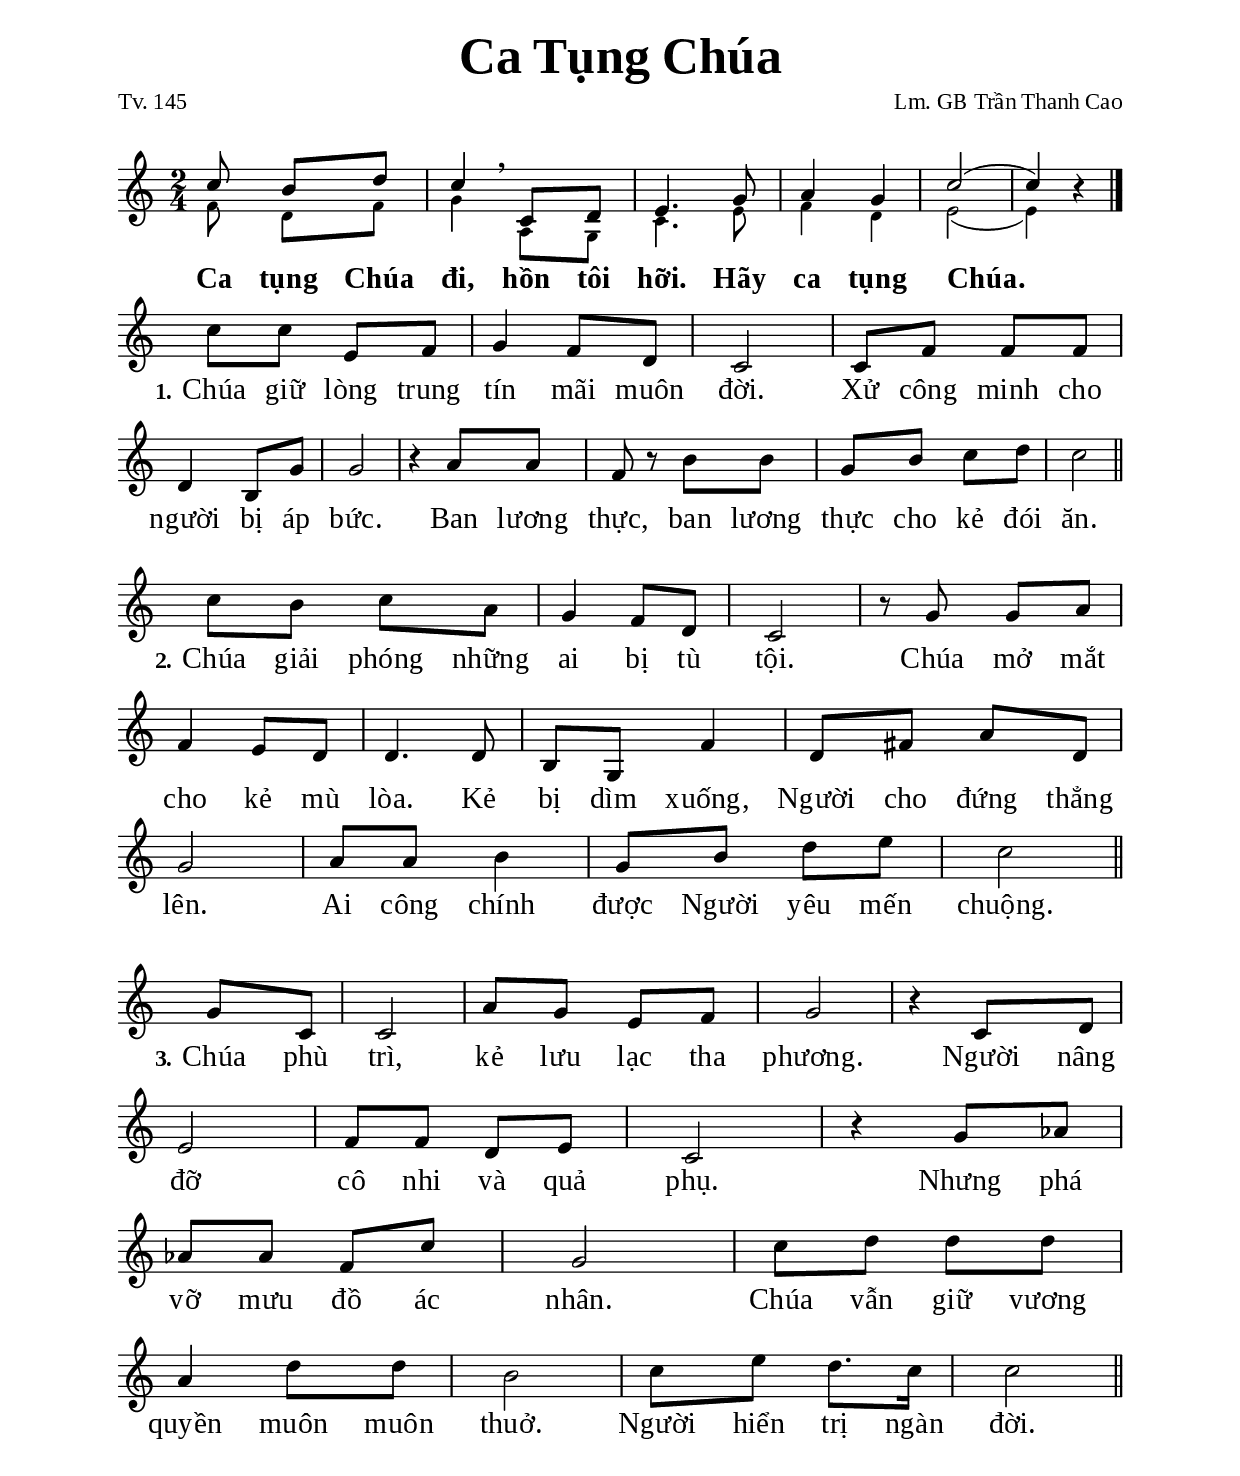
% Cài đặt chung
\version "2.22.1"
\include "english.ly"

\header {
  title = \markup { \fontsize #3 "Ca Tụng Chúa" }
  poet = "Tv. 145"
  composer = "Lm. GB Trần Thanh Cao"
  arranger = " "
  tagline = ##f
}

\paper {
  #(set-paper-size "a4")
  top-margin = 10\mm
  bottom-margin = 10\mm
  left-margin = 20\mm
  right-margin = 20\mm
  indent = #0
  #(define fonts
    (make-pango-font-tree
      "Liberation Serif"
      "Liberation Serif"
      "Liberation Serif"
      (/ 20 20)))
  page-count = #1
}

% Nhạc điệp khúc
nhacDiepKhucSop = \relative c'' {
  \partial 4. c8 b d |
  c4 \breathe c,8 d |
  e4. g8 |
  a4 g |
  c2 ( |
  c4) r \bar "|."
}

nhacDiepKhucBass = \relative c' {
  \partial 4. f8 d f |
  g4 a,8 g |
  c4. e8 |
  f4 d |
  e2 ( |
  e4) r
}

% Nhạc phiên khúc
nhacPhienKhucMot = \relative c'' {
  c8 c e, f |
  g4 f8 d |
  c2 |
  c8 f f f |
  d4 b8 g' |
  g2 |
  r4 a8 a |
  f r b b |
  g b c d |
  c2 \bar "||"
}

nhacPhienKhucHai = \relative c'' {
  c8 b c a |
  g4 f8 d |
  c2 |
  r8 g' g a |
  f4 e8 d |
  d4. d8 |
  b g f'4 |
  d8 fs a d, |
  g2 |
  a8 a b4 |
  g8 b d e |
  c2 \bar "||"
}

nhacPhienKhucBa = \relative c'' {
  \partial 4 g8 c, |
  c2 |
  a'8 g e f |
  g2 |
  r4 c,8 d |
  e2 |
  f8 f d e |
  c2 |
  r4 g'8 af |
  af af f c' |
  g2 |
  c8 d d d |
  a4 d8 d |
  b2 |
  c8 e d8. c16 |
  c2 \bar "||"
}

% Lời điệp khúc
loiDiepKhuc = \lyricmode {
  Ca tụng Chúa đi, hồn tôi hỡi.
  Hãy ca tụng Chúa.
}

% Lời phiên khúc
loiPhienKhucMot = \lyricmode {
  \set stanza = #"1."
  Chúa giữ lòng trung tín mãi muôn đời.
  Xử công minh cho người bị áp bức.
  Ban lương thực, ban lương thực cho kẻ đói ăn.
}

loiPhienKhucHai = \lyricmode {
  \set stanza = #"2."
  Chúa giải phóng những ai bị tù tội.
  Chúa mở mắt cho kẻ mù lòa.
  Kẻ bị dìm xuống, Người cho đứng thẳng lên.
  Ai công chính được Người yêu mến chuộng.
}

loiPhienKhucBa = \lyricmode {
  \set stanza = #"3."
  Chúa phù trì, kẻ lưu lạc tha phương.
  Người nâng đỡ cô nhi và quả phụ.
  Nhưng phá vỡ mưu đồ ác nhân.
  Chúa vẫn giữ vương quyền muôn muôn thuở.
  Người hiển trị ngàn đời.
}

% Dàn trang
\score {
  \new ChoirStaff <<
    \new Staff = diepKhuc \with {
        \consists "Merge_rests_engraver"
        %\magnifyStaff #(magstep +1)
      }
      <<
      \new Voice = beSop {
        \voiceOne \key c \major \time 2/4 \nhacDiepKhucSop
      }
      \new Voice = beBas {
        \override NoteHead.font-size = #-2
        \voiceTwo \key c \major \time 2/4 \nhacDiepKhucBass
      }
    >>
    \new Lyrics \lyricsto beSop \loiDiepKhuc
  >>
  \layout {
    ragged-last = ##f
    \override Lyrics.LyricText.font-series = #'bold
    \override Lyrics.LyricText.font-size = #+2.5
    \override Lyrics.LyricSpace.minimum-distance = #2.5
    \override Score.BarNumber.break-visibility = ##(#f #f #f)
    \override Score.SpacingSpanner.uniform-stretching = ##t
  }
}

\score {
  \new ChoirStaff <<
    \new Staff = phienKhuc \with {
        %\magnifyStaff #(magstep +1)
      }
      <<
      \new Voice = beSop {
        \key c \major \time 2/4 \nhacPhienKhucMot
      }
    >>
    \new Lyrics \lyricsto beSop \loiPhienKhucMot
  >>
  \layout {
    \override Staff.TimeSignature.transparent = ##t
    \override Lyrics.LyricText.font-size = #+2.5
    \override Lyrics.LyricSpace.minimum-distance = #1.8
    \override Score.BarNumber.break-visibility = ##(#f #f #f)
    \override Score.SpacingSpanner.uniform-stretching = ##t
  }
}

\score {
  \new ChoirStaff <<
    \new Staff = phienKhuc \with {
        %\magnifyStaff #(magstep +1)
      }
      <<
      \new Voice = beSop {
        \key c \major \time 2/4 \nhacPhienKhucHai
      }
    >>
    \new Lyrics \lyricsto beSop \loiPhienKhucHai
  >>
  \layout {
    \override Staff.TimeSignature.transparent = ##t
    \override Lyrics.LyricText.font-size = #+2.5
    \override Lyrics.LyricSpace.minimum-distance = #2.7
    \override Score.BarNumber.break-visibility = ##(#f #f #f)
    \override Score.SpacingSpanner.uniform-stretching = ##t
  }
}

\score {
  \new ChoirStaff <<
    \new Staff = phienKhuc \with {
        %\magnifyStaff #(magstep +1)
      }
      <<
      \new Voice = beSop {
        \key c \major \time 2/4 \nhacPhienKhucBa
      }
    >>
    \new Lyrics \lyricsto beSop \loiPhienKhucBa
  >>
  \layout {
    \override Staff.TimeSignature.transparent = ##t
    \override Lyrics.LyricText.font-size = #+2.5
    \override Lyrics.LyricSpace.minimum-distance = #3.5
    \override Score.BarNumber.break-visibility = ##(#f #f #f)
    \override Score.SpacingSpanner.uniform-stretching = ##t
  }
}
